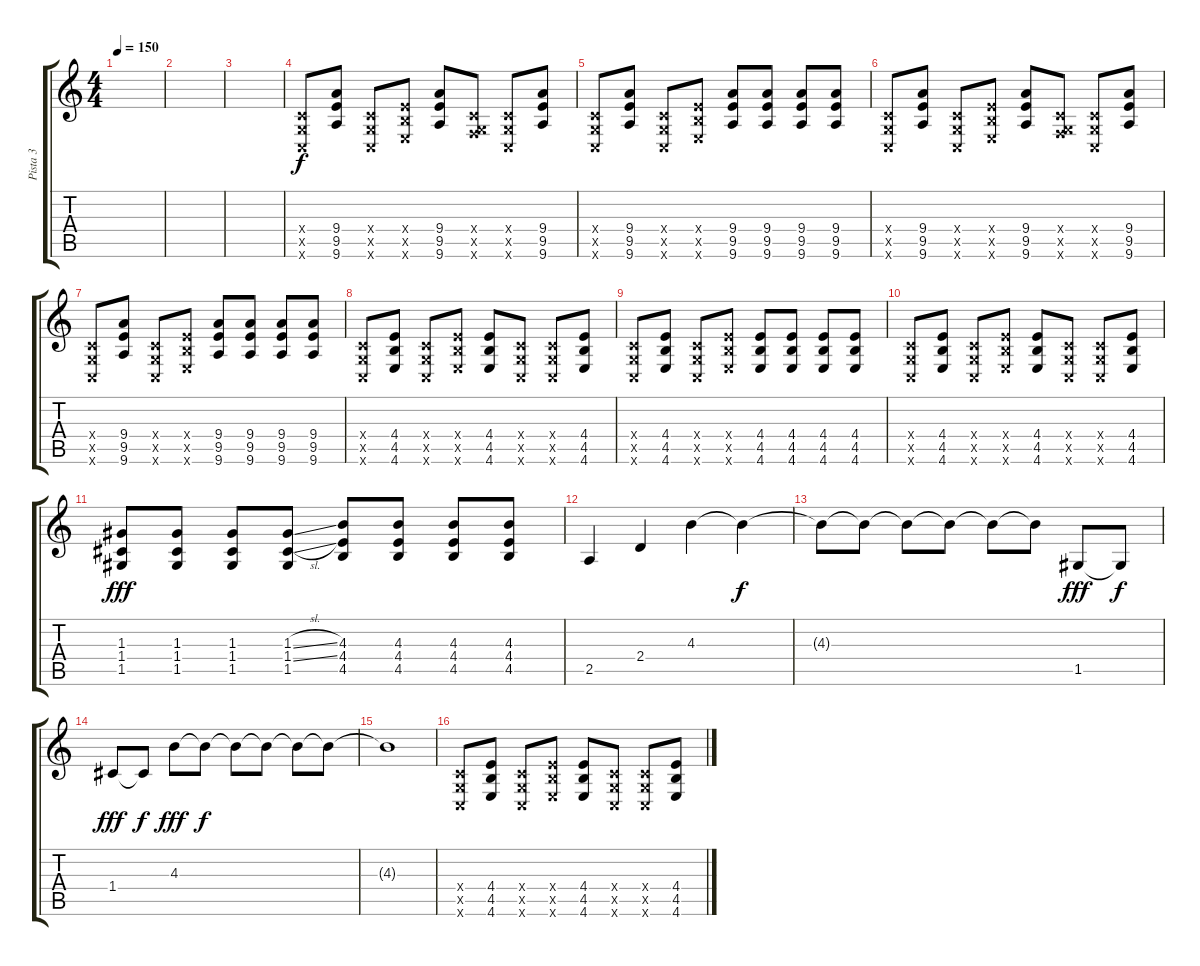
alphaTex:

\track ("Pista 3" "Pista 3") {instrument overdrivenguitar}
\staff {score tabs}
\tuning (E4 C4 G3 C3 G2 C2) {hide}
\ts (4 4)
\tempo 150
\clef g2
\ks c
|
|
|
(0.4{x} 0.5{x} 0.6{x}).8 (9.4 9.5 9.6).8 (0.4{x} 0.5{x} 0.6{x}).8 (4.4{x} 4.5{x} 4.6{x}).8 (9.4 9.5 9.6).8 (0.4{x} 0.5{x} 5.6{x}).8 (0.4{x} 0.5{x} 0.6{x}).8 (9.4 9.5 9.6).8 |
(0.4{x} 0.5{x} 0.6{x}).8 (9.4 9.5 9.6).8 (0.4{x} 0.5{x} 0.6{x}).8 (4.4{x} 4.5{x} 4.6{x}).8 (9.4 9.5 9.6).8 (9.4 9.5 9.6).8 (9.4 9.5 9.6).8 (9.4 9.5 9.6).8 |
(0.4{x} 0.5{x} 0.6{x}).8 (9.4 9.5 9.6).8 (0.4{x} 0.5{x} 0.6{x}).8 (4.4{x} 4.5{x} 4.6{x}).8 (9.4 9.5 9.6).8 (0.4{x} 0.5{x} 5.6{x}).8 (0.4{x} 0.5{x} 0.6{x}).8 (9.4 9.5 9.6).8 |
(0.4{x} 0.5{x} 0.6{x}).8 (9.4 9.5 9.6).8 (0.4{x} 0.5{x} 0.6{x}).8 (4.4{x} 4.5{x} 4.6{x}).8 (9.4 9.5 9.6).8 (9.4 9.5 9.6).8 (9.4 9.5 9.6).8 (9.4 9.5 9.6).8 |
(0.4{x} 0.5{x} 0.6{x}).8 (4.4 4.5 4.6).8 (0.4{x} 0.5{x} 0.6{x}).8 (4.4{x} 4.5{x} 4.6{x}).8 (4.4 4.5 4.6).8 (0.4{x} 0.5{x} 0.6{x}).8 (0.4{x} 0.5{x} 0.6{x}).8 (4.4 4.5 4.6).8 |
(0.4{x} 0.5{x} 0.6{x}).8 (4.4 4.5 4.6).8 (0.4{x} 0.5{x} 0.6{x}).8 (4.4{x} 4.5{x} 4.6{x}).8 (4.4 4.5 4.6).8 (4.4 4.5 4.6).8 (4.4 4.5 4.6).8 (4.4 4.5 4.6).8 |
(0.4{x} 0.5{x} 0.6{x}).8 (4.4 4.5 4.6).8 (0.4{x} 0.5{x} 0.6{x}).8 (4.4{x} 4.5{x} 4.6{x}).8 (4.4 4.5 4.6).8 (0.4{x} 0.5{x} 0.6{x}).8 (0.4{x} 0.5{x} 0.6{x}).8 (4.4 4.5 4.6).8 |
(1.3 1.4 1.5).8{dy fff} (1.3 1.4 1.5).8 (1.3 1.4 1.5).8 (1.3{sl} 1.4{sl} 1.5).8 (4.3 4.4 4.5).8 (4.3 4.4 4.5).8 (4.3 4.4 4.5).8 (4.3 4.4 4.5).8 |
2.5.4{volume 16} 2.4.4 4.3.4 4.3{t}.4{dy f} |
4.3{t}.8 4.3{t}.8 4.3{t}.8 4.3{t}.8 4.3{t}.8 4.3{t}.8 1.5.8{dy fff} 1.5{t}.8{dy f} |
1.4.8{dy fff} 1.4{t}.8{dy f} 4.3.8{dy fff} 4.3{t}.8{dy f} 4.3{t}.8 4.3{t}.8 4.3{t}.8 4.3{t}.8 |
4.3{t}.1 |
(0.4{x} 0.5{x} 0.6{x}).8 (4.4 4.5 4.6).8 (0.4{x} 0.5{x} 0.6{x}).8 (4.4{x} 4.5{x} 4.6{x}).8 (4.4 4.5 4.6).8 (0.4{x} 0.5{x} 0.6{x}).8 (0.4{x} 0.5{x} 0.6{x}).8 (4.4 4.5 4.6).8
